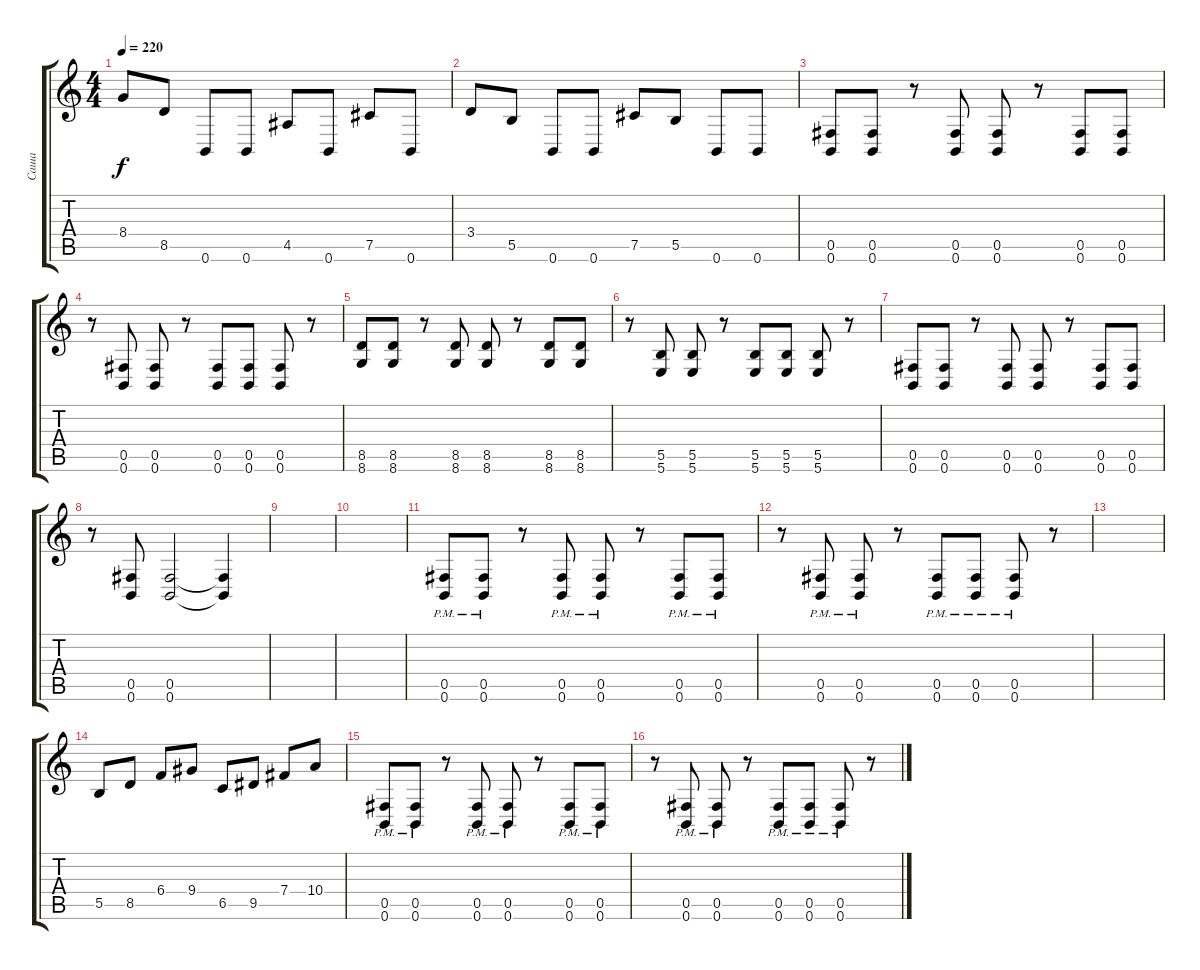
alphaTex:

\track ("Саша" "Саша") {instrument distortionguitar}
\staff {score tabs}
\tuning (Db4 Ab3 E3 B2 Gb2 B1) {hide}
\ts (4 4)
\tempo 220
\clef g2
\ks c
8.4.8{dy f} 8.5.8 0.6.8 0.6.8 4.5.8 0.6.8 7.5.8 0.6.8 |
3.4.8 5.5.8 0.6.8 0.6.8 7.5.8 5.5.8 0.6.8 0.6.8 |
(0.5 0.6).8 (0.5 0.6).8 r.8 (0.5 0.6).8 (0.5 0.6).8 r.8 (0.5 0.6).8 (0.5 0.6).8 |
r.8 (0.5 0.6).8 (0.5 0.6).8 r.8 (0.5 0.6).8 (0.5 0.6).8 (0.5 0.6).8 r.8 |
(8.5 8.6).8 (8.5 8.6).8 r.8 (8.5 8.6).8 (8.5 8.6).8 r.8 (8.5 8.6).8 (8.5 8.6).8 |
r.8 (5.5 5.6).8 (5.5 5.6).8 r.8 (5.5 5.6).8 (5.5 5.6).8 (5.5 5.6).8 r.8 |
(0.5 0.6).8 (0.5 0.6).8 r.8 (0.5 0.6).8 (0.5 0.6).8 r.8 (0.5 0.6).8 (0.5 0.6).8 |
r.8 (0.5 0.6).8 (0.5 0.6).2 (0.5{t} 0.6{t}).4 |
|
|
(0.5{pm} 0.6{pm}).8 (0.5{pm} 0.6{pm}).8 r.8 (0.5{pm} 0.6{pm}).8 (0.5{pm} 0.6{pm}).8 r.8 (0.5{pm} 0.6{pm}).8 (0.5{pm} 0.6{pm}).8 |
r.8 (0.5{pm} 0.6{pm}).8 (0.5{pm} 0.6{pm}).8 r.8 (0.5{pm} 0.6{pm}).8 (0.5{pm} 0.6{pm}).8 (0.5{pm} 0.6{pm}).8 r.8 |
|
5.5.8 8.5.8 6.4.8 9.4.8 6.5.8 9.5.8 7.4.8 10.4.8 |
(0.5{pm} 0.6{pm}).8 (0.5{pm} 0.6{pm}).8 r.8 (0.5{pm} 0.6{pm}).8 (0.5{pm} 0.6{pm}).8 r.8 (0.5{pm} 0.6{pm}).8 (0.5{pm} 0.6{pm}).8 |
r.8 (0.5{pm} 0.6{pm}).8 (0.5{pm} 0.6{pm}).8 r.8 (0.5{pm} 0.6{pm}).8 (0.5{pm} 0.6{pm}).8 (0.5{pm} 0.6{pm}).8 r.8
